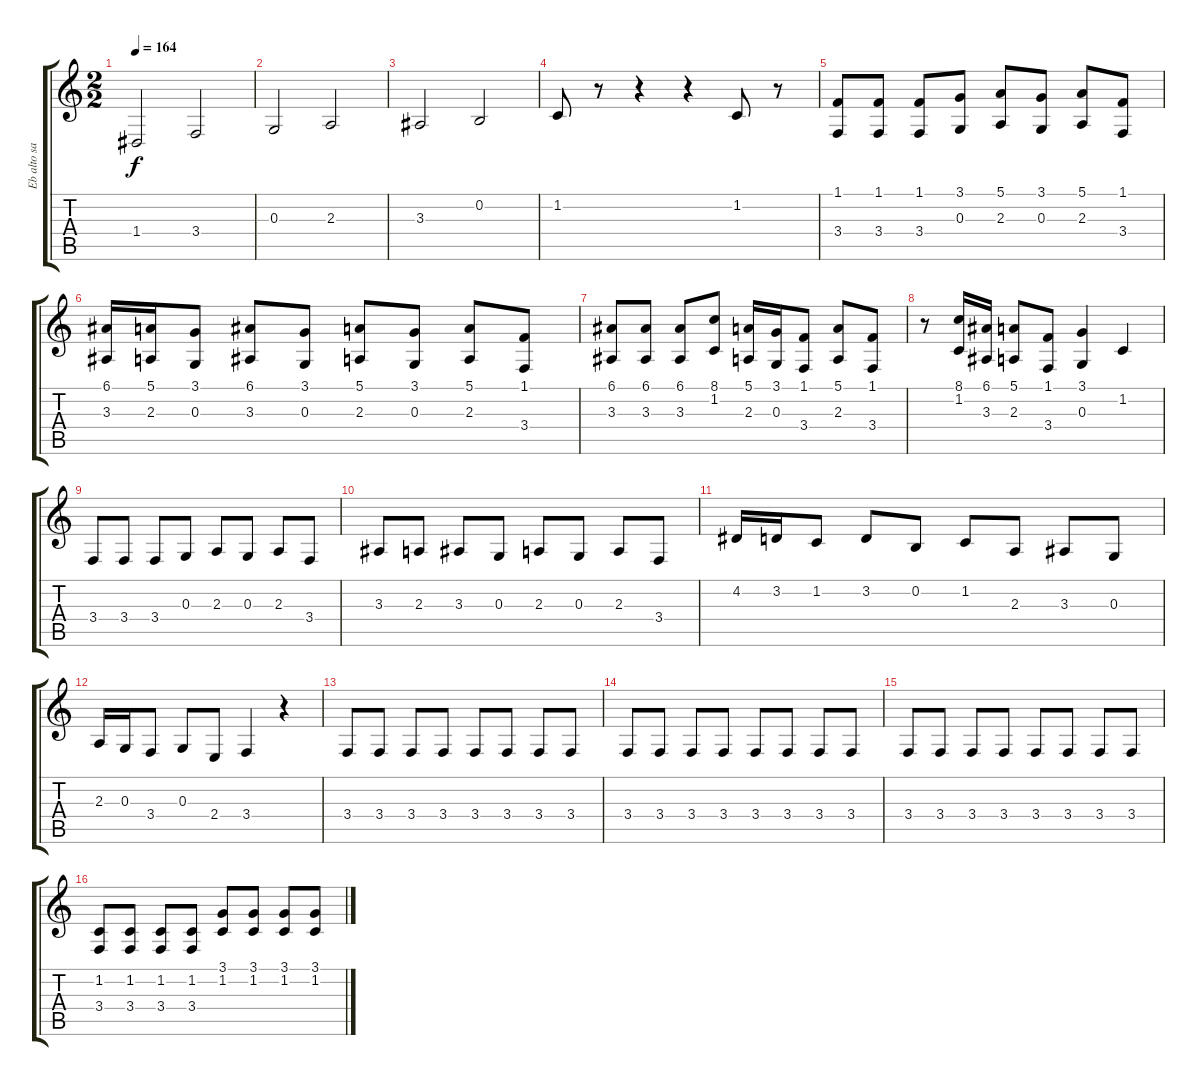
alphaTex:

\track ("Eb alto sax" "Eb alto sa") {instrument altosax}
\staff {score tabs}
\tuning (E4 B3 G3 D3 A2 E2) {hide}
\ts (2 2)
\tempo 164
\clef g2
\ks c
1.4.2{dy f} 3.4.2 |
0.3.2 2.3.2 |
3.3.2 0.2.2 |
1.2.8 r.8 r.4 r.4 1.2.8 r.8 |
(1.1 3.4).8 (1.1 3.4).8 (1.1 3.4).8 (3.1 0.3).8 (5.1 2.3).8 (3.1 0.3).8 (5.1 2.3).8 (1.1 3.4).8 |
(6.1 3.3).16 (5.1 2.3).16 (3.1 0.3).8 (6.1 3.3).8 (3.1 0.3).8 (5.1 2.3).8 (3.1 0.3).8 (5.1 2.3).8 (1.1 3.4).8 |
(6.1 3.3).8 (6.1 3.3).8 (6.1 3.3).8 (8.1 1.2).8 (5.1 2.3).16 (3.1 0.3).16 (1.1 3.4).8 (5.1 2.3).8 (1.1 3.4).8 |
r.8 (8.1 1.2).16 (6.1 3.3).16 (5.1 2.3).8 (1.1 3.4).8 (3.1 0.3).4 1.2.4 |
3.4.8 3.4.8 3.4.8 0.3.8 2.3.8 0.3.8 2.3.8 3.4.8 |
3.3.8 2.3.8 3.3.8 0.3.8 2.3.8 0.3.8 2.3.8 3.4.8 |
4.2.16 3.2.16 1.2.8 3.2.8 0.2.8 1.2.8 2.3.8 3.3.8 0.3.8 |
2.3.16 0.3.16 3.4.8 0.3.8 2.4.8 3.4.4 r.4 |
3.4.8 3.4.8 3.4.8 3.4.8 3.4.8 3.4.8 3.4.8 3.4.8 |
3.4.8 3.4.8 3.4.8 3.4.8 3.4.8 3.4.8 3.4.8 3.4.8 |
3.4.8 3.4.8 3.4.8 3.4.8 3.4.8 3.4.8 3.4.8 3.4.8 |
(1.2 3.4).8 (1.2 3.4).8 (1.2 3.4).8 (1.2 3.4).8 (3.1 1.2).8 (3.1 1.2).8 (3.1 1.2).8 (3.1 1.2).8
